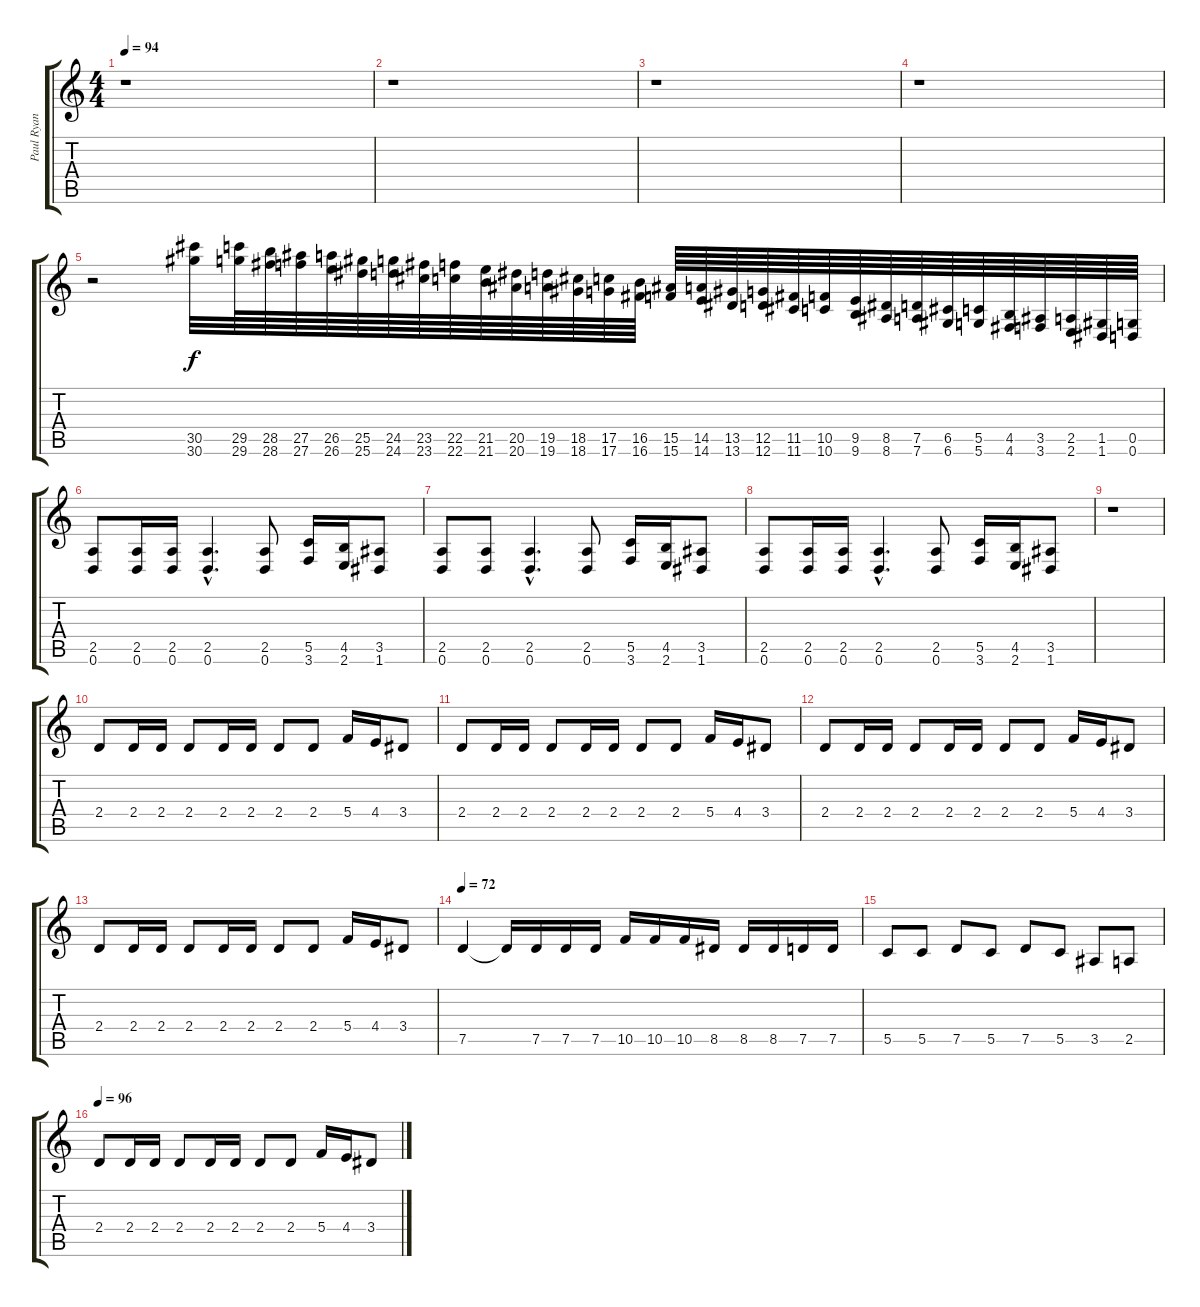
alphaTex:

\track ("Paul Ryan (Guitar)" "Paul Ryan ") {instrument distortionguitar}
\staff {score tabs}
\tuning (D4 A3 F3 C3 G2 D2) {hide}
\ts (4 4)
\tempo 94
\clef g2
\ks c
r.1{dy f} |
r.1 |
r.1 |
r.1 |
r.2 (30.5 30.6).32 (29.5 29.6).64 (28.5 28.6).64 (27.5 27.6).64 (26.5 26.6).64 (25.5 25.6).64 (24.5 24.6).64 (23.5 23.6).64 (22.5 22.6).64 (21.5 21.6).64 (20.5 20.6).64 (19.5 19.6).64 (18.5 18.6).64 (17.5 17.6).64 (16.5 16.6).64 (15.5 15.6).64 (14.5 14.6).64 (13.5 13.6).64 (12.5 12.6).64 (11.5 11.6).64 (10.5 10.6).64 (9.5 9.6).64 (8.5 8.6).64 (7.5 7.6).64 (6.5 6.6).64 (5.5 5.6).64 (4.5 4.6).64 (3.5 3.6).64 (2.5 2.6).64 (1.5 1.6).64 (0.5 0.6).64 |
(2.5 0.6).8 (2.5 0.6).16 (2.5 0.6).16 (2.5{hac} 0.6{hac}).4{d} (2.5 0.6).8 (5.5 3.6).16 (4.5 2.6).16 (3.5 1.6).8 |
(2.5 0.6).8 (2.5 0.6).8 (2.5{hac} 0.6{hac}).4{d} (2.5 0.6).8 (5.5 3.6).16 (4.5 2.6).16 (3.5 1.6).8 |
(2.5 0.6).8 (2.5 0.6).16 (2.5 0.6).16 (2.5{hac} 0.6{hac}).4{d} (2.5 0.6).8 (5.5 3.6).16 (4.5 2.6).16 (3.5 1.6).8 |
r.1 |
2.4.8 2.4.16 2.4.16 2.4.8 2.4.16 2.4.16 2.4.8 2.4.8 5.4.16 4.4.16 3.4.8 |
2.4.8 2.4.16 2.4.16 2.4.8 2.4.16 2.4.16 2.4.8 2.4.8 5.4.16 4.4.16 3.4.8 |
2.4.8 2.4.16 2.4.16 2.4.8 2.4.16 2.4.16 2.4.8 2.4.8 5.4.16 4.4.16 3.4.8 |
2.4.8 2.4.16 2.4.16 2.4.8 2.4.16 2.4.16 2.4.8 2.4.8 5.4.16 4.4.16 3.4.8 |
\tempo 72
7.5.4 7.5{t}.16 7.5.16 7.5.16 7.5.16 10.5.16 10.5.16 10.5.16 8.5.16 8.5.16 8.5.16 7.5.16 7.5.16 |
5.5.8 5.5.8 7.5.8 5.5.8 7.5.8 5.5.8 3.5.8 2.5.8 |
\tempo 96
2.4.8 2.4.16 2.4.16 2.4.8 2.4.16 2.4.16 2.4.8 2.4.8 5.4.16 4.4.16 3.4.8
